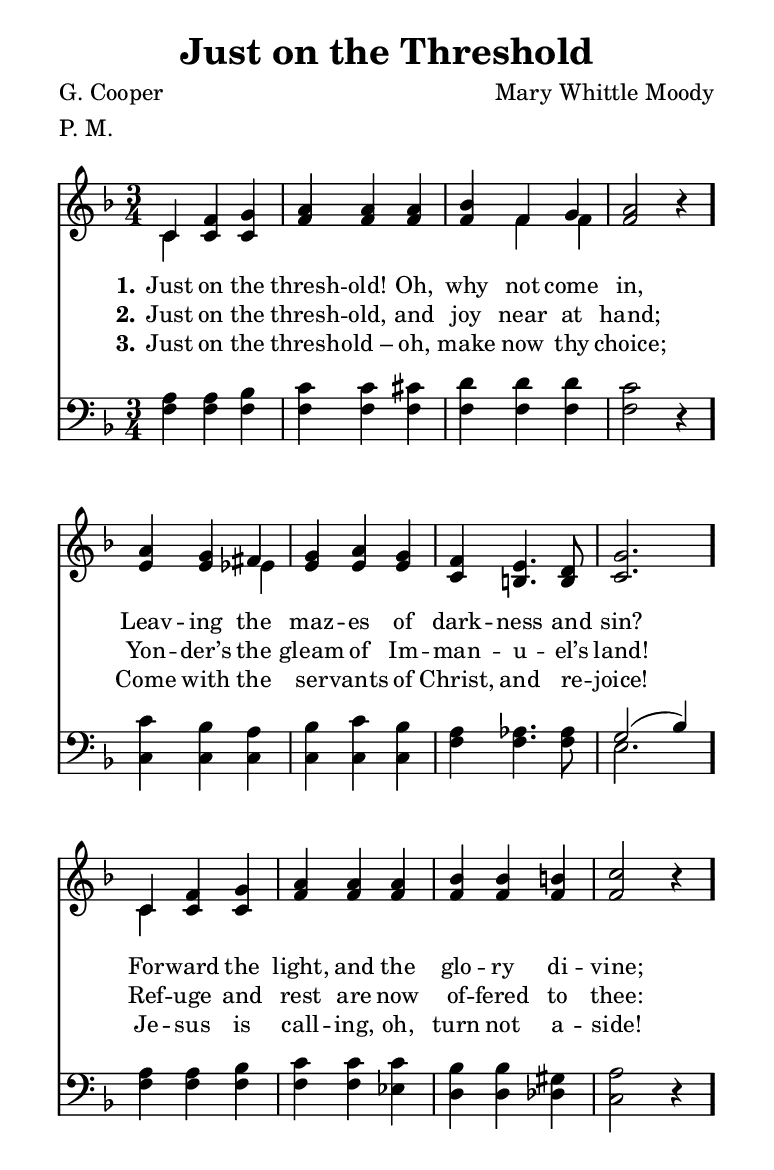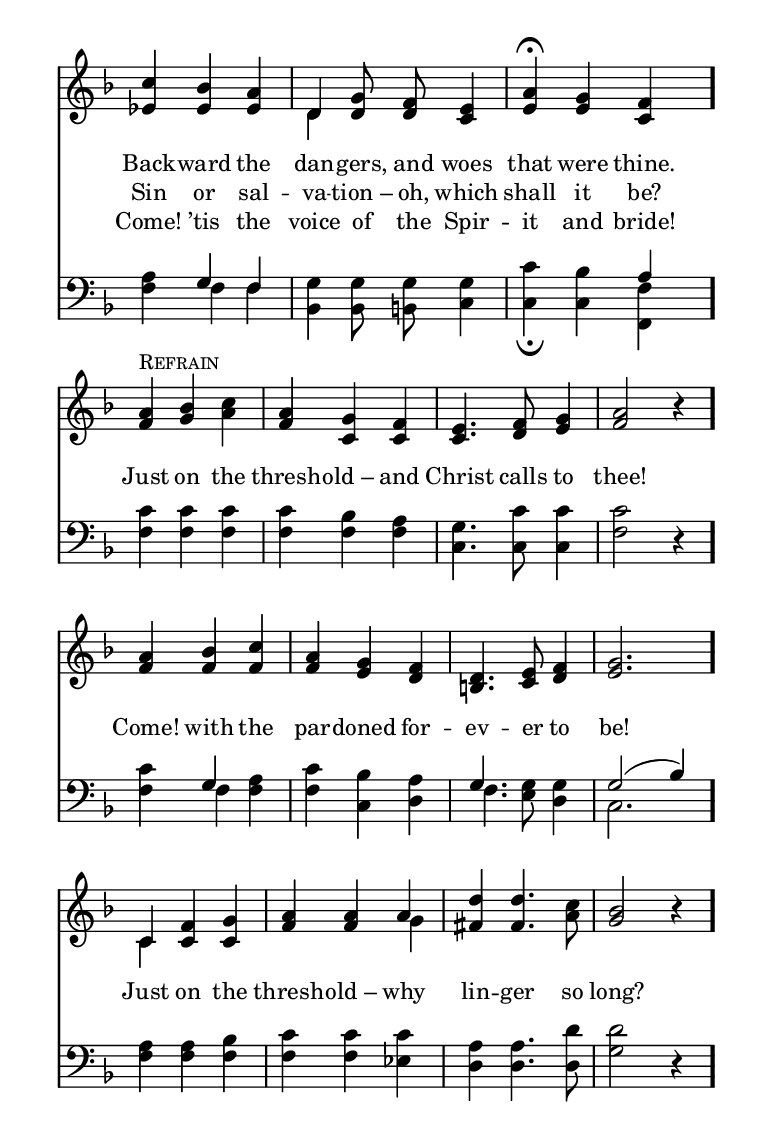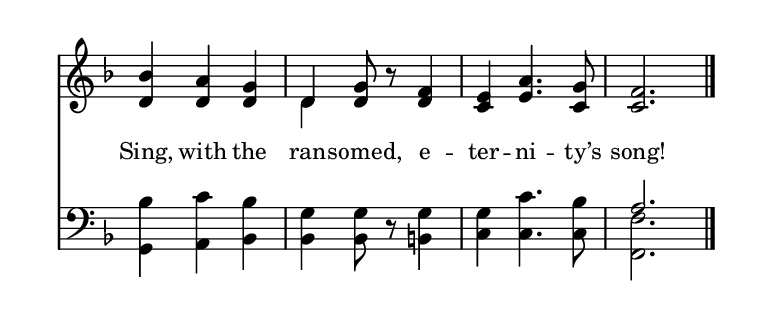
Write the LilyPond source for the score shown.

\include "common/global.ily"
\paper {
  \include "common/paper.ily"
  ragged-last-bottom = ##t
  systems-per-page = #(cond (is-eogsized 4) (#t #f))
  page-count = #(cond (is-eogsized 2) (#t #f))
  system-count = #(cond (is-eogsized 6) (#t #f))
}

\header{
  %gospel
  hymnnumber = "98"
  title = "Just on the Threshold"
  tunename = "Moment by Moment"
  meter = "P. M."
  poet = "G. Cooper"
  composer = "Mary Whittle Moody"
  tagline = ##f
}

% for fermata in MIDI
ta = { \tempo 4=120 }
tb = { \tempo 4=60 }

patternAA = { c4 c4 c4 | c4 c4 c4 | c4 c4 c4 | c2 c4 }
patternBA = { c4 c4 c4 | c4 c4 c4 | c4 c4. c8 | c2. }
patternBB = { c4 c4 c4 | c4 c4 c4 | c4 c4. c8 | c2( c4) }
patternCA = { c4 c4 c4 | c4 c8 c8 c4 | c4 \tb c4 \ta c4 | c2. }
patternDA = { c4 c4 c4 | c4 c4 c4 | c4. c8 c4 | c2 c4 }
patternEA = { c4 c4 c4 | c4 c4 c4 | c4. c8 c4 | c2. }
patternEB = { c4 c4 c4 | c4 c4 c4 | c4. c8 c4 | c2( c4) }
patternFA = { c4 c4 c4 | c4 c4 c4 | c4 c4. c8 | c2 c4 }
patternGA = { c4 c4 c4 | c4 c8 r8 c4 | c4 c4. c8 | c2. }

global = {
  \include "common/overrides.ily"
  \override Staff.TimeSignature.style = #'numbered
  \time 3/4
  \override Score.MetronomeMark.transparent = ##t % hide all fermata changes too
  \ta
  \key f \major
  \autoBeamOff
}

notesSoprano = {
\global
\relative c' {

  \changePitch \patternAA { c f g | a a a | bes f g | a r }
  \changePitch \patternBA { a g fis | g a g | f e d | g }
  \changePitch \patternAA { c, f g | a a a | bes bes b | c r }
  \changePitch \patternCA { c bes a | d, g f | e a \fermata g | f }

  << s^\markup { \small \caps "Refrain" }
  \changePitch \patternDA { a bes c | a g f | e f g | a r } >> \eogbreak
  \changePitch \patternEA { a bes c | a g f | d e f | g }
  \changePitch \patternFA { c, f g | a a a | d d c | bes r }
  \changePitch \patternGA { bes a g | d g f | e a g | f }

  \bar "|."

}
}

notesAlto = {
\global
\relative e' {

  \changePitch \patternAA { c c c | f f f | f f f | f r }
  \changePitch \patternBA { e e ees | e e e | c b! b | c }
  \changePitch \patternAA { c c c | f f f | f f f | f r }
  \changePitch \patternCA { ees ees ees | d d d | c e e | c }

  \changePitch \patternDA { f g a | f c c | c d e | f r }
  \changePitch \patternEA { f f f | f e d | b! c d | e }
  \changePitch \patternFA { c c c | f f g | fis fis a | g r }
  \changePitch \patternGA { d d d | d d d | c e c | c }

}
}

notesTenor = {
\global
\relative a {

  \changePitch \patternAA { a a bes | c c cis | d d d | c r }
  \changePitch \patternBB { c bes a | bes c bes | a aes aes | g( bes) }
  \changePitch \patternAA { a a bes | c c c | bes bes gis | a r }
  \changePitch \patternCA { a g f | g g g | g c bes | a }

  \changePitch \patternDA { c c c | c bes a | g c c | c r }
  \changePitch \patternEB { c g a | c bes a | g g g | g( bes) }
  \changePitch \patternFA { a a bes | c c c | a a d | d r }
  \changePitch \patternGA { bes c bes | g g g | g c bes | a }

}
}

notesBass = {
\global
\relative f {

  \changePitch \patternAA { f f f | f f f | f f f | f r }
  \changePitch \patternBA { c c c | c c c | f f f | e }
  \changePitch \patternAA { f f f | f f ees | d d des | c r }
  \changePitch \patternCA { f f f | bes, bes b! | c c_\fermata c | <f f,> }

  \changePitch \patternDA { f f f | f f f | c c c | f r }
  \changePitch \patternEA { f f f | f c d | f e d | c }
  \changePitch \patternFA { f f f | f f ees | d d d | g r }
  \changePitch \patternGA { g, a bes | bes bes b! | c c c | <f f,> }

}
}

% This hymn does not have \bar "." at the end of each line as typeset in the
% original

Refrain = \lyricmode {

Just on the thresh -- old_– and Christ calls to thee! \bar "."
Come! with the par -- doned for -- ev -- er to be! \bar "."
Just on the thresh -- old_– why lin -- ger so long? \bar "."
Sing, with the ran -- somed, e -- ter -- ni -- ty’s song! \bar "."

}

wordsA = \lyricmode {
\set stanza = "1."

Just on the thresh -- old! Oh, why not come in, \bar "."
Leav -- ing the maz -- es of dark -- ness and sin? \bar "."
For -- ward the light, and the glo -- ry di -- vine; \bar "."
Back -- ward the dan -- gers, and woes that were thine. \bar "."

}

wordsB = \lyricmode {
\set stanza = "2."

Just on the thresh -- old, and joy near at hand;
Yon -- der’s the gleam of Im -- man -- u -- el’s land!
Ref -- uge and rest are now of -- fered to thee:
Sin or sal -- va -- tion_– oh, which shall it be?

\Refrain

}

wordsC = \lyricmode {
\set stanza = "3."

Just on the thresh -- old_– oh, make now thy choice;
Come with the ser -- vants of Christ, and re -- joice!
Je -- sus is call -- ing, oh, turn not a -- side!
Come! ’tis the voice of the Spir -- it and bride!

}

\score {
  \context ChoirStaff <<
    \context Staff = upper <<
      \set Staff.autoBeaming = ##f
      \set ChoirStaff.systemStartDelimiter = #'SystemStartBar
      \set ChoirStaff.printPartCombineTexts = ##f
      \partcombine #'(2 . 9) \notesSoprano \notesAlto
      \context NullVoice = sopranos { \voiceOne << \notesSoprano >> }
      \context Lyrics = one   \lyricsto sopranos \wordsA
      \context Lyrics = two   \lyricsto sopranos \wordsB
      \context Lyrics = three \lyricsto sopranos \wordsC
    >>
    \context Staff = men <<
      \set Staff.autoBeaming = ##f
      \clef bass
      \set ChoirStaff.printPartCombineTexts = ##f
      \partcombine #'(2 . 9) \notesTenor \notesBass
    >>
  >>
  \layout {
    \include "common/layout.ily"
  }
  \midi{
    \include "common/midi.ily"
  }
}

%\markup { \fill-line { \column {
%  \line{ \bold 5 \column { \wordsE } } \combine \null \vspace #0.4
%  \line{ \bold 6 \column { \wordsF } } \combine \null \vspace #0.4
%  \line{ \bold 7 \column { \wordsG } } \combine \null \vspace #0.4
%  \line{ \bold 8 \column { \wordsH } } \combine \null \vspace #0.4
%} } }

\version "2.19.49"  % necessary for upgrading to future LilyPond versions.

% vi:set et ts=2 sw=2 ai nocindent syntax=lilypond:
